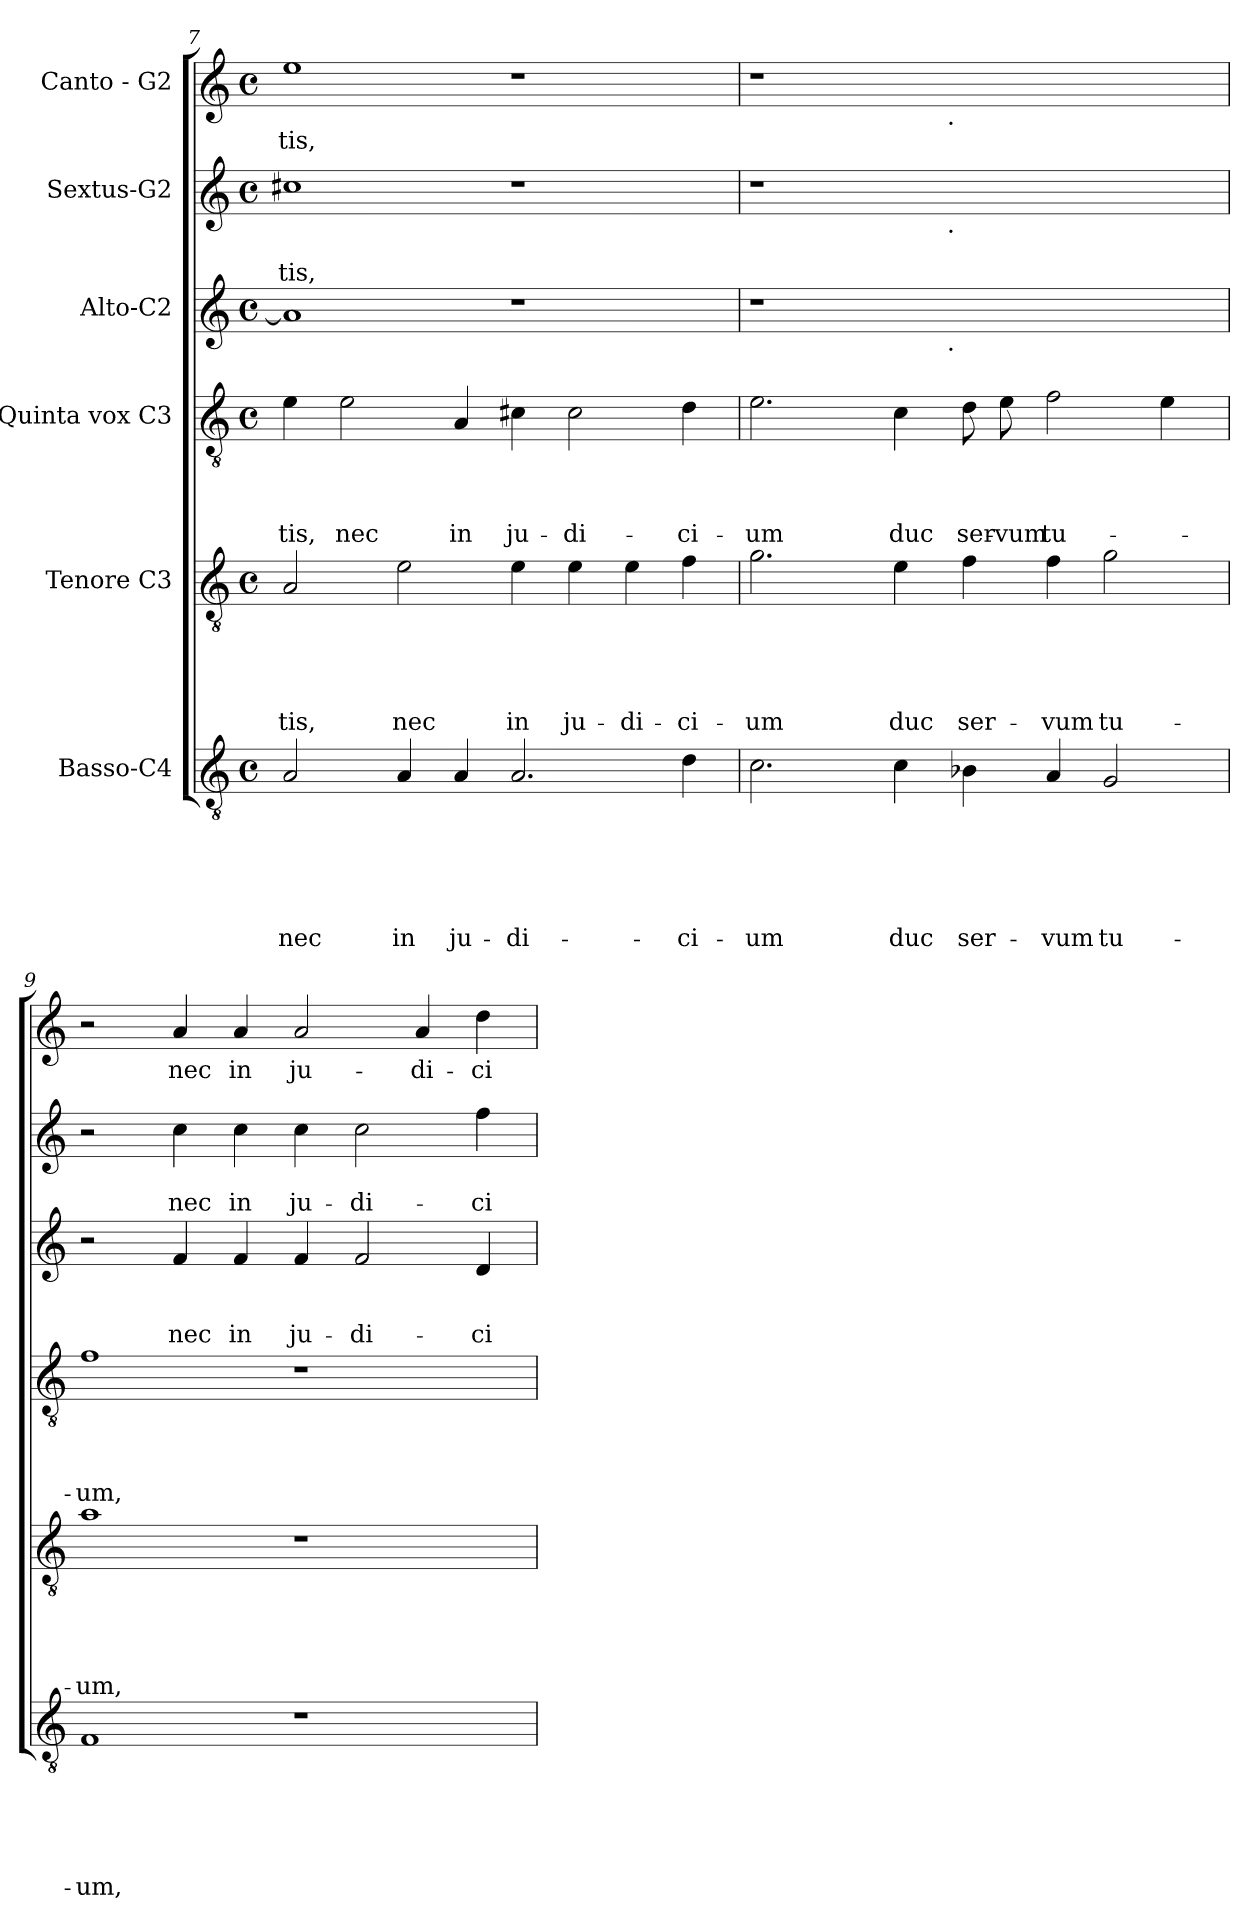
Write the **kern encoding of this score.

**kern	**text	**text	**text	**text	**text	**text	**kern	**text	**text	**text	**text	**text	**kern	**text	**text	**text	**text	**kern	**text	**text	**text	**kern	**text	**text	**kern	**text
*part6	*part6	*part6	*part6	*part6	*part6	*part6	*part5	*part5	*part5	*part5	*part5	*part5	*part4	*part4	*part4	*part4	*part4	*part3	*part3	*part3	*part3	*part2	*part2	*part2	*part1	*part1
*staff6	*staff6	*staff6	*staff6	*staff6	*staff6	*staff6	*staff5	*staff5	*staff5	*staff5	*staff5	*staff5	*staff4	*staff4	*staff4	*staff4	*staff4	*staff3	*staff3	*staff3	*staff3	*staff2	*staff2	*staff2	*staff1	*staff1
*I"Basso-C4	*	*	*	*	*	*	*I"Tenore C3	*	*	*	*	*	*I"Quinta vox C3	*	*	*	*	*I"Alto-C2	*	*	*	*I"Sextus-G2	*	*	*I"Canto - G2	*
*clefGv2	*	*	*	*	*	*	*clefGv2	*	*	*	*	*	*clefGv2	*	*	*	*	*clefG2	*	*	*	*clefG2	*	*	*clefG2	*
*k[]	*	*	*	*	*	*	*k[]	*	*	*	*	*	*k[]	*	*	*	*	*k[]	*	*	*	*k[]	*	*	*k[]	*
*C:	*	*	*	*	*	*	*C:	*	*	*	*	*	*C:	*	*	*	*	*C:	*	*	*	*C:	*	*	*C:	*
*M4/4	*	*	*	*	*	*	*M4/4	*	*	*	*	*	*M4/4	*	*	*	*	*M4/4	*	*	*	*M4/4	*	*	*M4/4	*
*met(c)	*	*	*	*	*	*	*met(c)	*	*	*	*	*	*met(c)	*	*	*	*	*met(c)	*	*	*	*met(c)	*	*	*met(c)	*
=7	=7	=7	=7	=7	=7	=7	=7	=7	=7	=7	=7	=7	=7	=7	=7	=7	=7	=7	=7	=7	=7	=7	=7	=7	=7	=7
!	!	!	!	!	!	!LO:LY:b	!	!	!	!	!	!LO:LY:b	!	!	!	!	!LO:LY:b	!	!	!	!	!	!	!LO:LY:b	!	!LO:LY:b
2A/	.	.	.	.	.	nec	2A/	.	.	.	.	-tis,	4e\	.	.	.	-tis,	1a]	.	.	.	1cc#X	.	-tis,	1ee	-tis,
!	!	!	!	!	!	!	!	!	!	!	!	!	!	!	!	!	!LO:LY:b	!	!	!	!	!	!	!	!	!
.	.	.	.	.	.	.	.	.	.	.	.	.	2e\	.	.	.	nec	.	.	.	.	.	.	.	.	.
!	!	!	!	!	!	!LO:LY:b	!	!	!	!	!	!LO:LY:b	!	!	!	!	!	!	!	!	!	!	!	!	!	!
4A/	.	.	.	.	.	in	2e\	.	.	.	.	nec	.	.	.	.	.	.	.	.	.	.	.	.	.	.
!	!	!	!	!	!	!LO:LY:b	!	!	!	!	!	!	!	!	!	!	!LO:LY:b	!	!	!	!	!	!	!	!	!
4A/	.	.	.	.	.	ju-	.	.	.	.	.	.	4A/	.	.	.	in	.	.	.	.	.	.	.	.	.
!	!	!	!	!	!	!LO:LY:b	!	!	!	!	!	!LO:LY:b	!	!	!	!	!LO:LY:b	!	!	!	!	!	!	!	!	!
2.A/	.	.	.	.	.	-di-	4e\	.	.	.	.	in	4c#X\	.	.	.	ju-	1r	.	.	.	1r	.	.	1r	.
!	!	!	!	!	!	!	!	!	!	!	!	!LO:LY:b	!	!	!	!	!LO:LY:b	!	!	!	!	!	!	!	!	!
.	.	.	.	.	.	.	4e\	.	.	.	.	ju-	2c#\	.	.	.	-di-	.	.	.	.	.	.	.	.	.
!	!	!	!	!	!	!	!	!	!	!	!	!LO:LY:b	!	!	!	!	!	!	!	!	!	!	!	!	!	!
.	.	.	.	.	.	.	4e\	.	.	.	.	-di-	.	.	.	.	.	.	.	.	.	.	.	.	.	.
!	!	!	!	!	!	!LO:LY:b	!	!	!	!	!	!LO:LY:b	!	!	!	!	!LO:LY:b	!	!	!	!	!	!	!	!	!
4d\	.	.	.	.	.	-ci-	4f\	.	.	.	.	-ci-	4d\	.	.	.	-ci-	.	.	.	.	.	.	.	.	.
=8	=8	=8	=8	=8	=8	=8	=8	=8	=8	=8	=8	=8	=8	=8	=8	=8	=8	=8	=8	=8	=8	=8	=8	=8	=8	=8
!	!	!	!	!	!	!LO:LY:b	!	!	!	!	!	!LO:LY:b	!	!	!	!	!LO:LY:b	!	!	!	!	!	!	!	!	!
*	*	*	*	*	*	*	*	*	*	*	*	*	*	*	*	*	*	*^	*	*	*	*^	*	*	*^	*
2.c\	.	.	.	.	.	-um	2.g\	.	.	.	.	-um	2.e\	.	.	.	-um	1r	2ryy	.	.	.	1r	2ryy	.	.	1r	2ryy	.
.	.	.	.	.	.	.	.	.	.	.	.	.	.	.	.	.	.	.	4...ryy	.	.	.	.	4...ryy	.	.	.	4...ryy	.
!	!	!	!	!	!	!LO:LY:b	!	!	!	!	!	!LO:LY:b	!	!	!	!	!LO:LY:b	!	!	!	!	!	!	!	!	!	!	!	!
4c\	.	.	.	.	.	duc	4e\	.	.	.	.	duc	4c\	.	.	.	duc	.	.	.	.	.	.	.	.	.	.	.	.
!	!	!	!	!	!	!	!	!	!	!	!	!	!	!	!	!	!	!	!	!	!	!	!	!	!	!	!	!LO:TX:b:t=.	!
!	!	!	!	!	!	!	!	!	!	!	!	!	!	!	!	!	!	!	!	!	!	!	!	!LO:TX:b:t=.	!	!	!	!	!
!	!	!	!	!	!	!	!	!	!	!	!	!	!	!	!	!	!	!	!LO:TX:b:t=.	!	!	!	!	!	!	!	!	!	!
.	.	.	.	.	.	.	.	.	.	.	.	.	.	.	.	.	.	.	1ryy	.	.	.	.	1ryy	.	.	.	1ryy	.
!	!	!	!	!	!	!LO:LY:b	!	!	!	!	!	!LO:LY:b	!	!	!	!	!LO:LY:b	!	!	!	!	!	!	!	!	!	!	!	!
4B-X\	.	.	.	.	.	ser-	4f\	.	.	.	.	ser-	8d\	.	.	.	ser-	1ryy	.	.	.	.	1ryy	.	.	.	1ryy	.	.
!	!	!	!	!	!	!	!	!	!	!	!	!	!	!	!	!	!LO:LY:b	!	!	!	!	!	!	!	!	!	!	!	!
.	.	.	.	.	.	.	.	.	.	.	.	.	8e\	.	.	.	-vum	.	.	.	.	.	.	.	.	.	.	.	.
!	!	!	!	!	!	!LO:LY:b	!	!	!	!	!	!LO:LY:b	!	!	!	!	!LO:LY:b	!	!	!	!	!	!	!	!	!	!	!	!
4A/	.	.	.	.	.	-vum	4f\	.	.	.	.	-vum	2f\	.	.	.	tu-	.	.	.	.	.	.	.	.	.	.	.	.
!	!	!	!	!	!	!LO:LY:b	!	!	!	!	!	!LO:LY:b	!	!	!	!	!	!	!	!	!	!	!	!	!	!	!	!	!
2G/	.	.	.	.	.	tu-	2g\	.	.	.	.	tu-	.	.	.	.	.	.	.	.	.	.	.	.	.	.	.	.	.
.	.	.	.	.	.	.	.	.	.	.	.	.	4e\	.	.	.	.	.	.	.	.	.	.	.	.	.	.	.	.
.	.	.	.	.	.	.	.	.	.	.	.	.	.	.	.	.	.	.	32ryy	.	.	.	.	32ryy	.	.	.	32ryy	.
!!LO:PB:g=z
=9	=9	=9	=9	=9	=9	=9	=9	=9	=9	=9	=9	=9	=9	=9	=9	=9	=9	=9	=9	=9	=9	=9	=9	=9	=9	=9	=9	=9	=9
!	!	!	!	!	!	!LO:LY:b	!	!	!	!	!	!LO:LY:b	!	!	!	!	!LO:LY:b	!	!	!	!	!	!	!	!	!	!	!	!
*	*	*	*	*	*	*	*	*	*	*	*	*	*	*	*	*	*	*v	*v	*	*	*	*	*	*	*	*v	*v	*
*	*	*	*	*	*	*	*	*	*	*	*	*	*	*	*	*	*	*	*	*	*	*v	*v	*	*	*	*
1F	.	.	.	.	.	-um,	1a	.	.	.	.	-um,	1f	.	.	.	-um,	2r	.	.	.	2r	.	.	2r	.
!	!	!	!	!	!	!	!	!	!	!	!	!	!	!	!	!	!	!	!	!	!LO:LY:b	!	!	!LO:LY:b	!	!LO:LY:b
.	.	.	.	.	.	.	.	.	.	.	.	.	.	.	.	.	.	4f/	.	.	nec	4cc\	.	nec	4a/	nec
!	!	!	!	!	!	!	!	!	!	!	!	!	!	!	!	!	!	!	!	!	!LO:LY:b	!	!	!LO:LY:b	!	!LO:LY:b
.	.	.	.	.	.	.	.	.	.	.	.	.	.	.	.	.	.	4f/	.	.	in	4cc\	.	in	4a/	in
!	!	!	!	!	!	!	!	!	!	!	!	!	!	!	!	!	!	!	!	!	!LO:LY:b	!	!	!LO:LY:b	!	!LO:LY:b
1r	.	.	.	.	.	.	1r	.	.	.	.	.	1r	.	.	.	.	4f/	.	.	ju-	4cc\	.	ju-	2a/	ju-
!	!	!	!	!	!	!	!	!	!	!	!	!	!	!	!	!	!	!	!	!	!LO:LY:b	!	!	!LO:LY:b	!	!
.	.	.	.	.	.	.	.	.	.	.	.	.	.	.	.	.	.	2f/	.	.	-di-	2cc\	.	-di-	.	.
!	!	!	!	!	!	!	!	!	!	!	!	!	!	!	!	!	!	!	!	!	!	!	!	!	!	!LO:LY:b
.	.	.	.	.	.	.	.	.	.	.	.	.	.	.	.	.	.	.	.	.	.	.	.	.	4a/	-di-
!	!	!	!	!	!	!	!	!	!	!	!	!	!	!	!	!	!	!	!	!	!LO:LY:b	!	!	!LO:LY:b	!	!LO:LY:b
.	.	.	.	.	.	.	.	.	.	.	.	.	.	.	.	.	.	4d/	.	.	-ci-	4ff\	.	-ci-	4dd\	-ci-
=	=	=	=	=	=	=	=	=	=	=	=	=	=	=	=	=	=	=	=	=	=	=	=	=	=	=
*-	*-	*-	*-	*-	*-	*-	*-	*-	*-	*-	*-	*-	*-	*-	*-	*-	*-	*-	*-	*-	*-	*-	*-	*-	*-	*-
